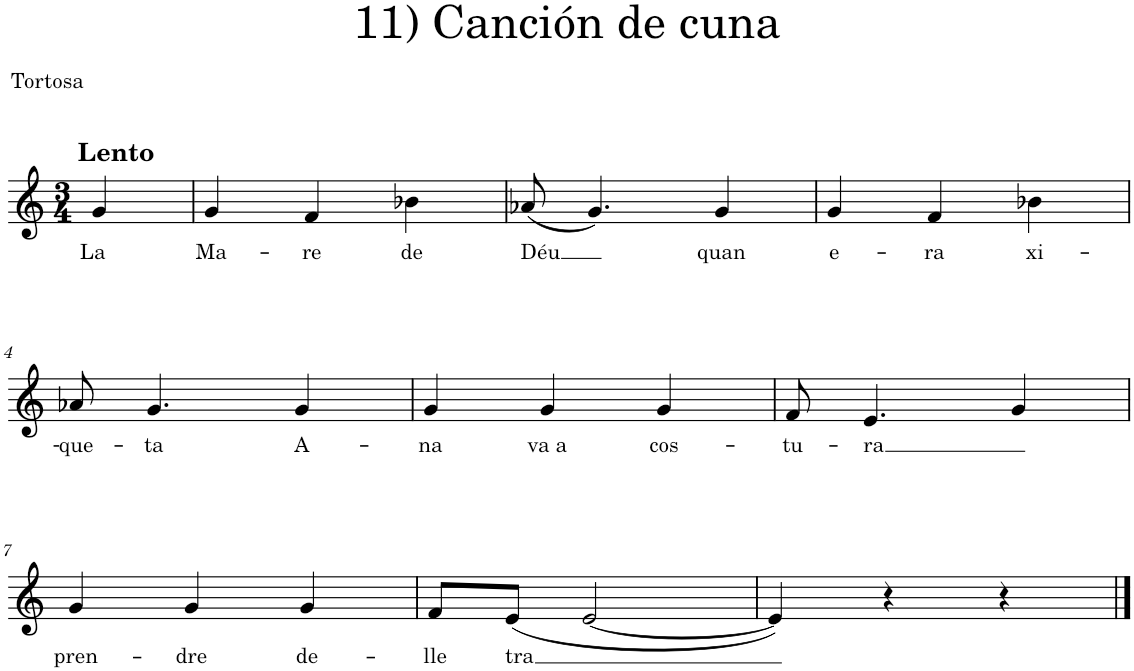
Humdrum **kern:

**kern	**text
*part1	*part1
*staff1	*staff1
*I"Piano	*
*I'Pno.	*
*clefG2	*
*k[]	*
*M3/4	*
=	=
!LO:TX:a:B:t=Lento	!
!	!LO:LY:b
4g/	La
=1	=1
!	!LO:LY:b
4g/	Ma-
!	!LO:LY:b
4f/	-re
!	!LO:LY:b
4b-X\	de
=2	=2
!	!LO:LY:b
(8a-X/	Déu
4.g/)	.
!	!LO:LY:b
4g/	quan
=3	=3
!	!LO:LY:b
4g/	e-
!	!LO:LY:b
4f/	-ra
!	!LO:LY:b
4b-X\	xi-
!!LO:LB:g=z
=4	=4
!	!LO:LY:b
8a-X/	-que-
!	!LO:LY:b
4.g/	-ta
!	!LO:LY:b
4g/	A-
=5	=5
!	!LO:LY:b
4g/	-na
!	!LO:LY:b
4g/	va a
!	!LO:LY:b
4g/	cos-
=6	=6
!	!LO:LY:b
8f/	-tu-
!	!LO:LY:b
4.e/	-ra
4g/	.
!!LO:LB:g=z
=7	=7
!	!LO:LY:b
4g/	pren-
!	!LO:LY:b
4g/	-dre
!	!LO:LY:b
4g/	de-
=8	=8
!	!LO:LY:b
8f/L	-lle
!	!LO:LY:b
(8e/J	tra
[2e/	.
=9	=9
4e/])	.
4r	.
4r	.
==	==
*-	*-
